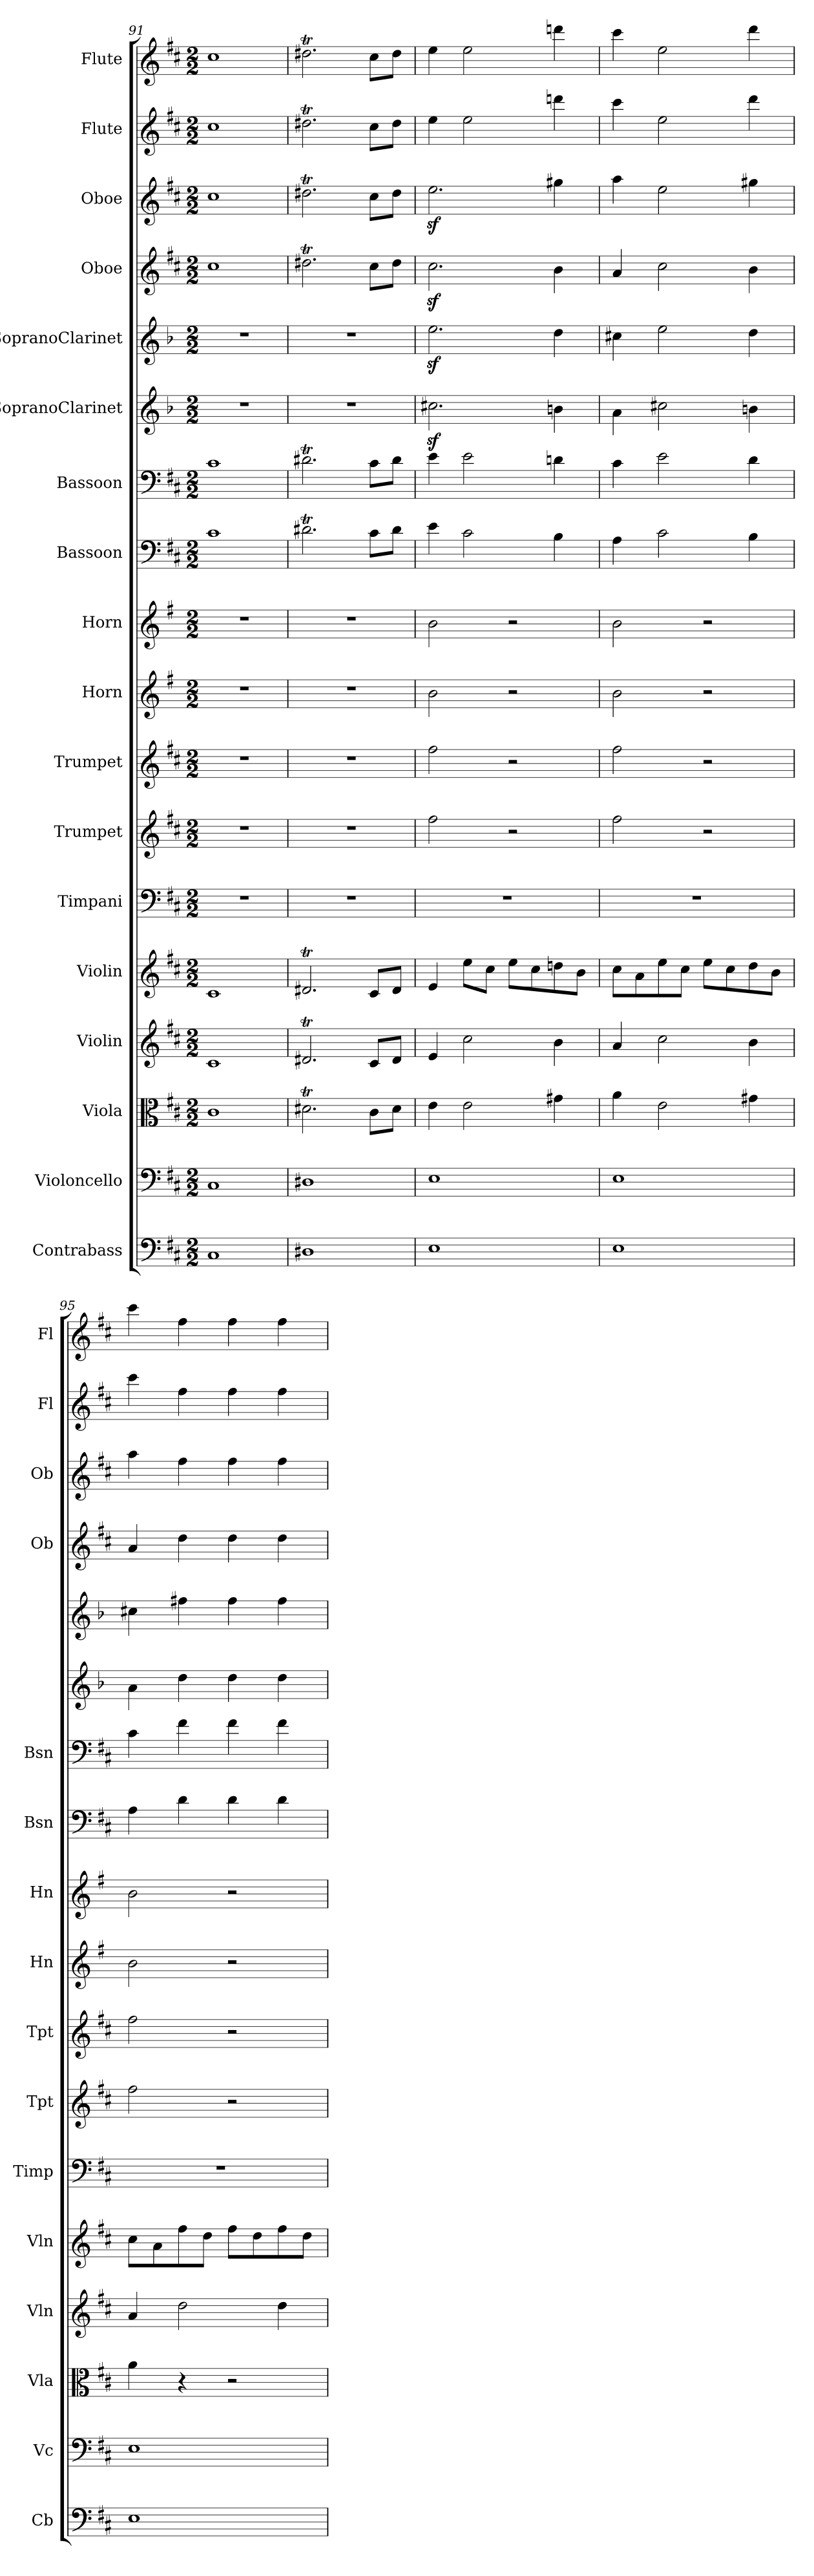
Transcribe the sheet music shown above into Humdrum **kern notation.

**kern	**kern	**kern	**kern	**kern	**kern	**kern	**kern	**kern	**kern	**kern	**kern	**kern	**kern	**kern	**kern	**kern	**kern
*part18	*part17	*part16	*part15	*part14	*part13	*part12	*part11	*part10	*part9	*part8	*part7	*part6	*part5	*part4	*part3	*part2	*part1
*staff18	*staff17	*staff16	*staff15	*staff14	*staff13	*staff12	*staff11	*staff10	*staff9	*staff8	*staff7	*staff6	*staff5	*staff4	*staff3	*staff2	*staff1
*I"Contrabass	*I"Violoncello	*I"Viola	*I"Violin	*I"Violin	*I"Timpani	*I"Trumpet	*I"Trumpet	*I"Horn	*I"Horn	*I"Bassoon	*I"Bassoon	*I"SopranoClarinet	*I"SopranoClarinet	*I"Oboe	*I"Oboe	*I"Flute	*I"Flute
*I'Cb	*I'Vc	*I'Vla	*I'Vln	*I'Vln	*I'Timp	*I'Tpt	*I'Tpt	*I'Hn	*I'Hn	*I'Bsn	*I'Bsn	*	*	*I'Ob	*I'Ob	*I'Fl	*I'Fl
*clefF4	*clefF4	*clefC3	*clefG2	*clefG2	*clefF4	*clefG2	*clefG2	*clefG2	*clefG2	*clefF4	*clefF4	*clefG2	*clefG2	*clefG2	*clefG2	*clefG2	*clefG2
*ITrd7c12	*	*	*	*	*	*ITrd1c2	*ITrd1c2	*ITrd4c7	*ITrd4c7	*	*	*	*	*	*	*	*
*k[f#c#]	*k[f#c#]	*k[f#c#]	*k[f#c#]	*k[f#c#]	*k[f#c#]	*k[]	*k[]	*k[]	*k[]	*k[f#c#]	*k[f#c#]	*k[b-]	*k[b-]	*k[f#c#]	*k[f#c#]	*k[f#c#]	*k[f#c#]
*D:	*D:	*D:	*D:	*D:	*D:	*	*	*	*	*D:	*D:	*	*	*D:	*D:	*D:	*D:
*M2/2	*M2/2	*M2/2	*M2/2	*M2/2	*M2/2	*M2/2	*M2/2	*M2/2	*M2/2	*M2/2	*M2/2	*M2/2	*M2/2	*M2/2	*M2/2	*M2/2	*M2/2
=91	=91	=91	=91	=91	=91	=91	=91	=91	=91	=91	=91	=91	=91	=91	=91	=91	=91
1CC#	1C#	1c#	1c#	1c#	1r	1r	1r	1r	1r	1c#	1c#	1r	1r	1cc#	1cc#	1cc#	1cc#
=92	=92	=92	=92	=92	=92	=92	=92	=92	=92	=92	=92	=92	=92	=92	=92	=92	=92
1DD#X	1D#X	2.d#Xt\	2.d#Xt/	2.d#Xt/	1r	1r	1r	1r	1r	2.d#Xt\	2.d#Xt\	1r	1r	2.dd#Xt\	2.dd#Xt\	2.dd#Xt\	2.dd#Xt\
.	.	8c#\L	8c#/L	8c#/L	.	.	.	.	.	8c#\L	8c#\L	.	.	8cc#\L	8cc#\L	8cc#\L	8cc#\L
.	.	8d#\J	8d#/J	8d#/J	.	.	.	.	.	8d#\J	8d#\J	.	.	8dd#\J	8dd#\J	8dd#\J	8dd#\J
=93	=93	=93	=93	=93	=93	=93	=93	=93	=93	=93	=93	=93	=93	=93	=93	=93	=93
1EE	1E	4e\	4e/	4e/	1r	2ee\	2ee\	2e\	2e\	4e\	4e\	2.cc#Xz<\	2.eez<\	2.cc#z<\	2.eez<\	4ee\	4ee\
.	.	2e\	2cc#\	8ee\L	.	.	.	.	.	2c#\	2e\	.	.	.	.	2ee\	2ee\
.	.	.	.	8cc#\J	.	.	.	.	.	.	.	.	.	.	.	.	.
.	.	.	.	8ee\L	.	2r	2r	2r	2r	.	.	.	.	.	.	.	.
.	.	.	.	8cc#\	.	.	.	.	.	.	.	.	.	.	.	.	.
.	.	4g#X\	4b\	8ddn\	.	.	.	.	.	4B\	4dn\	4bn\	4dd\	4b\	4gg#X\	4dddn\	4dddn\
.	.	.	.	8b\J	.	.	.	.	.	.	.	.	.	.	.	.	.
=94	=94	=94	=94	=94	=94	=94	=94	=94	=94	=94	=94	=94	=94	=94	=94	=94	=94
1EE	1E	4a\	4a/	8cc#\L	1r	2ee\	2ee\	2e\	2e\	4A\	4c#\	4a\	4cc#X\	4a/	4aa\	4ccc#\	4ccc#\
.	.	.	.	8a\	.	.	.	.	.	.	.	.	.	.	.	.	.
.	.	2e\	2cc#\	8ee\	.	.	.	.	.	2c#\	2e\	2cc#X\	2ee\	2cc#\	2ee\	2ee\	2ee\
.	.	.	.	8cc#\J	.	.	.	.	.	.	.	.	.	.	.	.	.
.	.	.	.	8ee\L	.	2r	2r	2r	2r	.	.	.	.	.	.	.	.
.	.	.	.	8cc#\	.	.	.	.	.	.	.	.	.	.	.	.	.
.	.	4g#X\	4b\	8dd\	.	.	.	.	.	4B\	4d\	4bn\	4dd\	4b\	4gg#X\	4ddd\	4ddd\
.	.	.	.	8b\J	.	.	.	.	.	.	.	.	.	.	.	.	.
=95	=95	=95	=95	=95	=95	=95	=95	=95	=95	=95	=95	=95	=95	=95	=95	=95	=95
1EE	1E	4a\	4a/	8cc#\L	1r	2ee\	2ee\	2e\	2e\	4A\	4c#\	4a\	4cc#X\	4a/	4aa\	4ccc#\	4ccc#\
.	.	.	.	8a\	.	.	.	.	.	.	.	.	.	.	.	.	.
.	.	4r	2dd\	8ff#\	.	.	.	.	.	4d\	4f#\	4dd\	4ff#X\	4dd\	4ff#\	4ff#\	4ff#\
.	.	.	.	8dd\J	.	.	.	.	.	.	.	.	.	.	.	.	.
.	.	2r	.	8ff#\L	.	2r	2r	2r	2r	4d\	4f#\	4dd\	4ff#\	4dd\	4ff#\	4ff#\	4ff#\
.	.	.	.	8dd\	.	.	.	.	.	.	.	.	.	.	.	.	.
.	.	.	4dd\	8ff#\	.	.	.	.	.	4d\	4f#\	4dd\	4ff#\	4dd\	4ff#\	4ff#\	4ff#\
.	.	.	.	8dd\J	.	.	.	.	.	.	.	.	.	.	.	.	.
=	=	=	=	=	=	=	=	=	=	=	=	=	=	=	=	=	=
*-	*-	*-	*-	*-	*-	*-	*-	*-	*-	*-	*-	*-	*-	*-	*-	*-	*-
